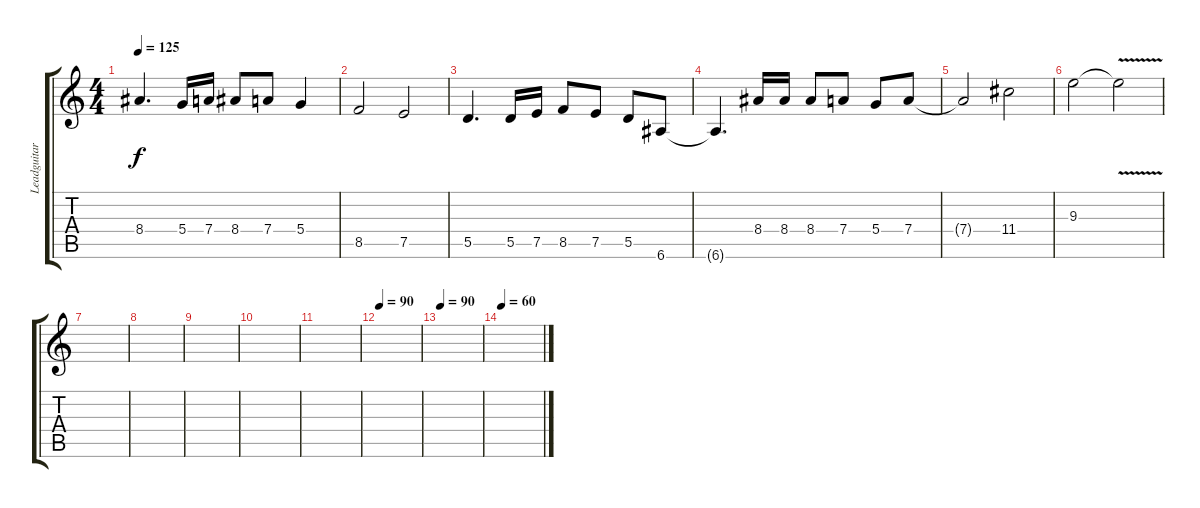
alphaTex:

\track ("Leadguitar" "Leadguitar") {instrument overdrivenguitar}
\staff {score tabs}
\tuning (E4 B3 G3 D3 A2 E2) {hide}
\ts (4 4)
\tempo 125
\clef g2
\ks c
8.4{t}.4{d dy f} 5.4.16 7.4.16 8.4.8 7.4.8 5.4.4 |
8.5.2 7.5.2 |
5.5.4{d} 5.5.16 7.5.16 8.5.8 7.5.8 5.5.8 6.6.8 |
6.6{t}.4{d} 8.4.16 8.4.16 8.4.8 7.4.8 5.4.8 7.4.8 |
7.4{t}.2 11.4.2 |
9.3.2 9.3{v t}.2 |
|
|
|
|
|
\tempo 90
|
\tempo 90
|
\tempo 60
